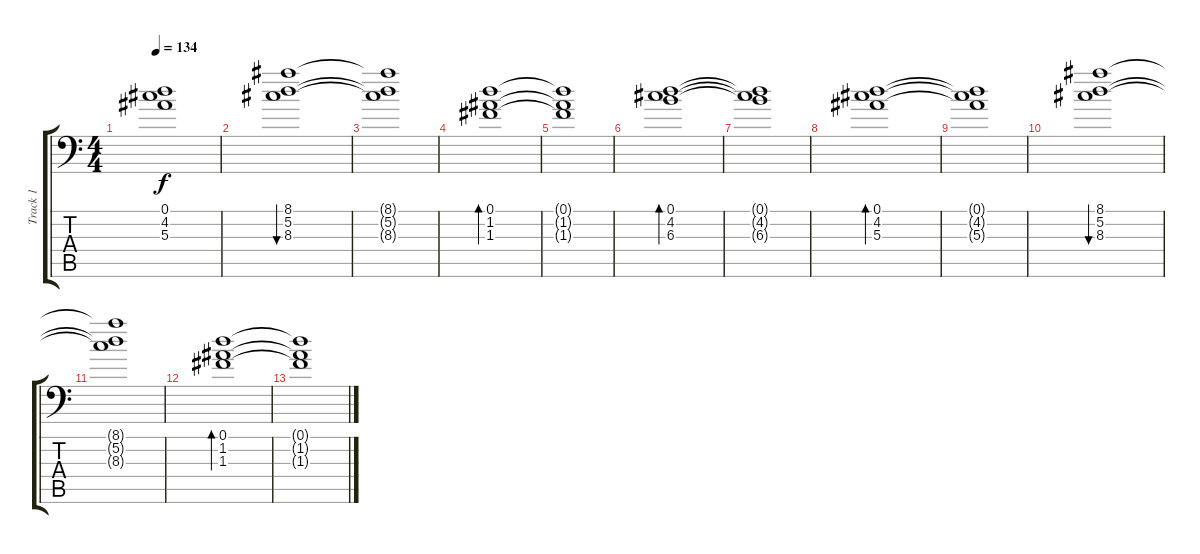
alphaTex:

\track ("Track 1" "Track 1") {instrument electricguitarjazz}
\staff {score tabs}
\tuning (D4 A3 F3 Bb2 F2 Bb1) {hide}
\ts (4 4)
\tempo 134
\clef f4
\ks c
(0.1{t} 4.2{t} 5.3{t}).1{dy f} |
(8.1 5.2 8.3).1{bu 480} |
(8.1{t} 5.2{t} 8.3{t}).1 |
(0.1 1.2 1.3).1{bd 480} |
(0.1{t} 1.2{t} 1.3{t}).1 |
(0.1 4.2 6.3).1{bd 480} |
(0.1{t} 4.2{t} 6.3{t}).1 |
(0.1 4.2 5.3).1{bd 480} |
(0.1{t} 4.2{t} 5.3{t}).1 |
(8.1 5.2 8.3).1{bu 480} |
(8.1{t} 5.2{t} 8.3{t}).1 |
(0.1 1.2 1.3).1{bd 480} |
(0.1{t} 1.2{t} 1.3{t}).1
